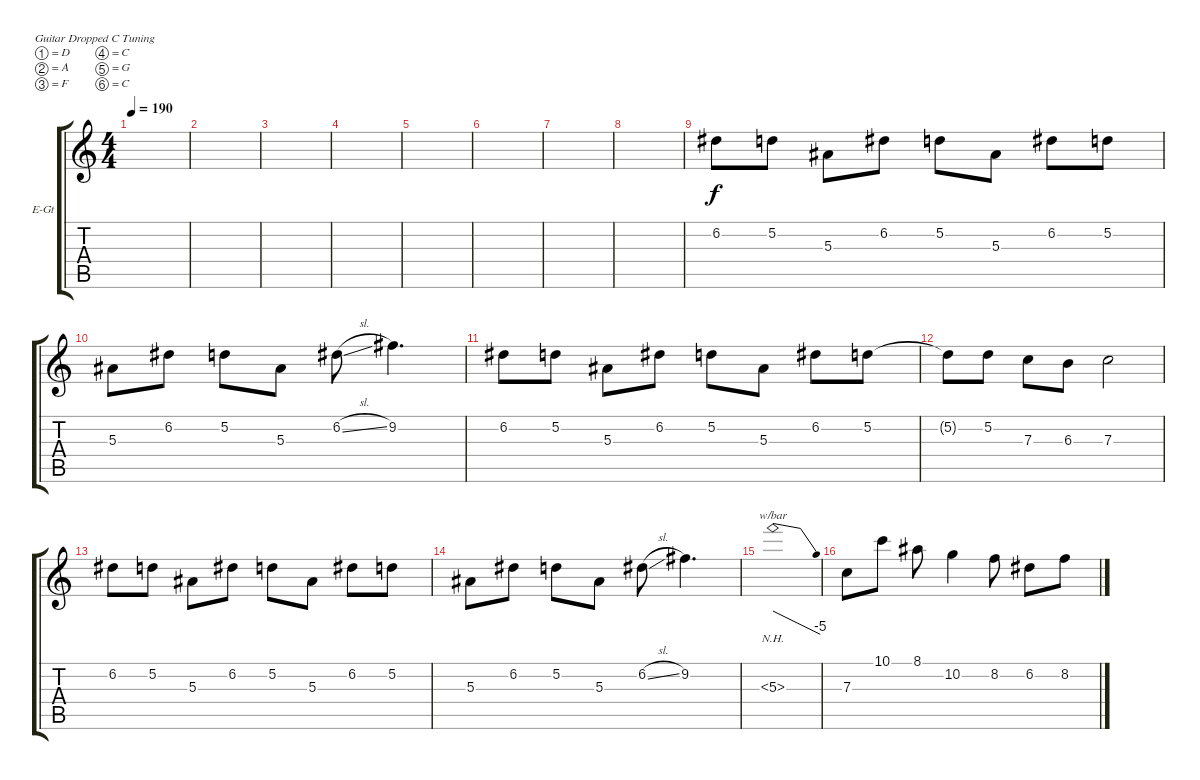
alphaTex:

\defaultSystemsLayout 4
\bracketExtendMode groupsimilarinstruments
\firstSystemTrackNameOrientation horizontal
\otherSystemsTrackNameOrientation horizontal
\track ("Electric Guitar" "E-Gt") {instrument distortionguitar}
\staff {score tabs}
\tuning (D4 A3 F3 C3 G2 C2)
\ts (4 4)
\tempo 190
\clef g2
\scale
0.485477
\ks c
|
\scale
0.257261 |
\scale
0.257261 |
\scale
0.333333 |
\scale
0.333333 |
\scale
0.333333 |
|
|
6.2.8 5.2.8 5.3.8 6.2.8 5.2.8 5.3.8 6.2.8 5.2.8 |
5.3.8 6.2.8 5.2.8 5.3.8 6.2{sl}.8 9.2.4{d} |
6.2.8 5.2.8 5.3.8 6.2.8 5.2.8 5.3.8 6.2.8 5.2.8 |
5.2{t}.8 5.2.8 7.3.8 6.3.8 7.3.2 |
6.2.8 5.2.8 5.3.8 6.2.8 5.2.8 5.3.8 6.2.8 5.2.8 |
5.3.8 6.2.8 5.2.8 5.3.8 6.2{sl}.8 9.2.4{d} |
5.3{nh}.1{tbe (dive default 0 0 59.4 -20)} |
7.3.8 10.1.8 8.1.8 10.2.4 8.2.8 6.2.8 8.2.8
